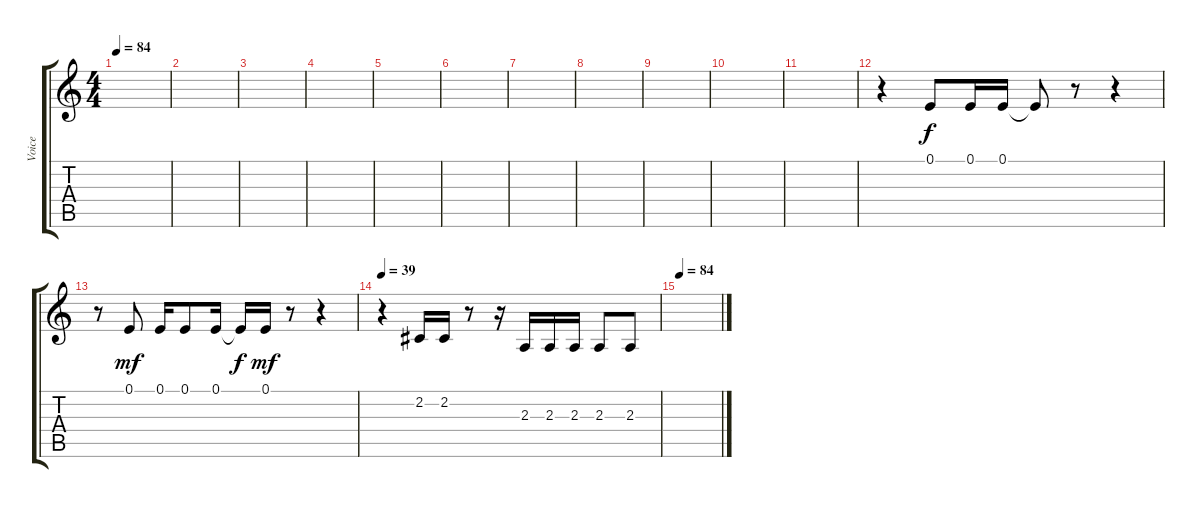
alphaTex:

\track ("Voice" "Voice") {instrument lead6voice}
\staff {score tabs}
\tuning (E4 B3 G3 D3 A2 E2) {hide}
\ts (4 4)
\tempo 84
\clef g2
\ks c
|
|
|
|
|
|
|
|
|
|
|
r.4 0.1.8 0.1.16 0.1.16 0.1{t}.8{dy f} r.8 r.4 |
r.8 0.1.8{dy mf} 0.1.16 0.1.8 0.1.16 0.1{t}.16{dy f} 0.1.16{dy mf} r.8 r.4 |
\tempo 39
r.4 2.2.16 2.2.16 r.8 r.16 2.3.16 2.3.16 2.3.16 2.3.8 2.3.8 |
\tempo 84
